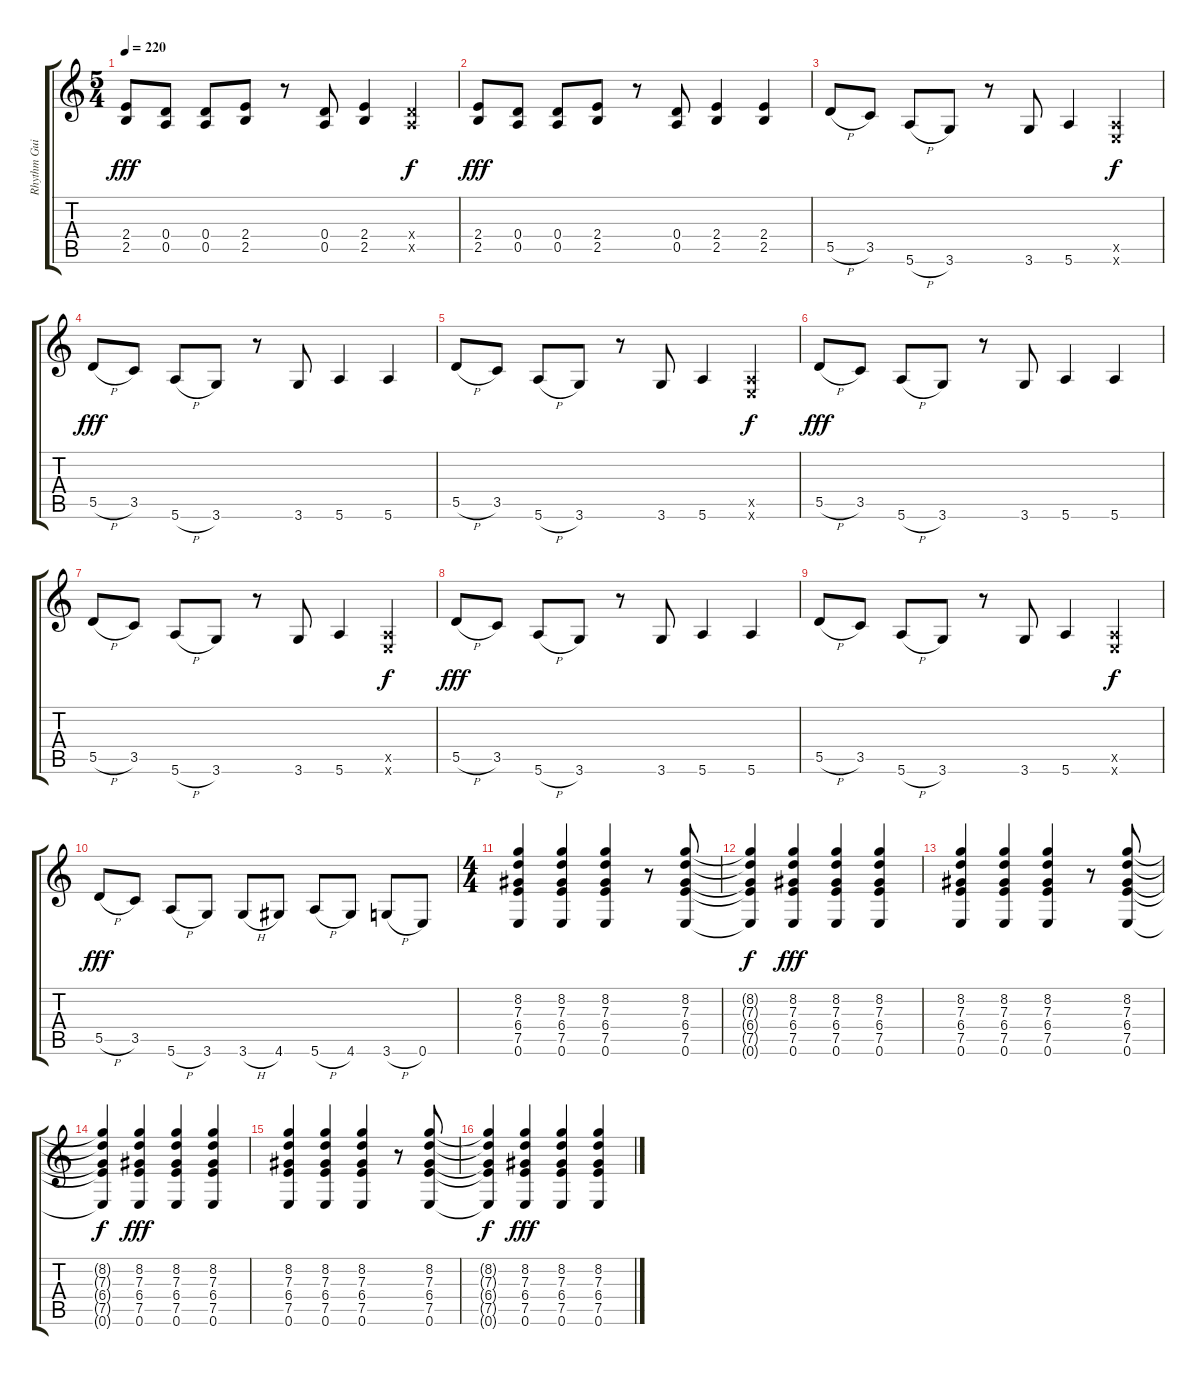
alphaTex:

\track ("Rhythm Guitar" "Rhythm Gui") {instrument distortionguitar}
\staff {score tabs}
\tuning (E4 B3 G3 D3 A2 E2) {hide}
\ts (5 4)
\tempo 220
\clef g2
\ks c
(2.4 2.5).8{dy fff} (0.4 0.5).8 (0.4 0.5).8 (2.4 2.5).8 r.8 (0.4 0.5).8 (2.4 2.5).4 (0.4{x} 0.5{x}).4{dy f} |
(2.4 2.5).8{dy fff} (0.4 0.5).8 (0.4 0.5).8 (2.4 2.5).8 r.8 (0.4 0.5).8 (2.4 2.5).4 (2.4 2.5).4 |
5.5{h}.8 3.5.8 5.6{h}.8 3.6.8 r.8 3.6.8 5.6.4 (0.5{x} 0.6{x}).4{dy f} |
5.5{h}.8{dy fff} 3.5.8 5.6{h}.8 3.6.8 r.8 3.6.8 5.6.4 5.6.4 |
5.5{h}.8 3.5.8 5.6{h}.8 3.6.8 r.8 3.6.8 5.6.4 (0.5{x} 0.6{x}).4{dy f} |
5.5{h}.8{dy fff} 3.5.8 5.6{h}.8 3.6.8 r.8 3.6.8 5.6.4 5.6.4 |
5.5{h}.8 3.5.8 5.6{h}.8 3.6.8 r.8 3.6.8 5.6.4 (0.5{x} 0.6{x}).4{dy f} |
5.5{h}.8{dy fff} 3.5.8 5.6{h}.8 3.6.8 r.8 3.6.8 5.6.4 5.6.4 |
5.5{h}.8 3.5.8 5.6{h}.8 3.6.8 r.8 3.6.8 5.6.4 (0.5{x} 0.6{x}).4{dy f} |
5.5{h}.8{dy fff} 3.5.8 5.6{h}.8 3.6.8 3.6{h}.8 4.6.8 5.6{h}.8 4.6.8 3.6{h}.8 0.6.8 |
\ts (4 4)
(8.2 7.3 6.4 7.5 0.6).4 (8.2 7.3 6.4 7.5 0.6).4 (8.2 7.3 6.4 7.5 0.6).4 r.8 (8.2 7.3 6.4 7.5 0.6).8 |
(8.2{t} 7.3{t} 6.4{t} 7.5{t} 0.6{t}).4{dy f} (8.2 7.3 6.4 7.5 0.6).4{dy fff} (8.2 7.3 6.4 7.5 0.6).4 (8.2 7.3 6.4 7.5 0.6).4 |
(8.2 7.3 6.4 7.5 0.6).4 (8.2 7.3 6.4 7.5 0.6).4 (8.2 7.3 6.4 7.5 0.6).4 r.8 (8.2 7.3 6.4 7.5 0.6).8 |
(8.2{t} 7.3{t} 6.4{t} 7.5{t} 0.6{t}).4{dy f} (8.2 7.3 6.4 7.5 0.6).4{dy fff} (8.2 7.3 6.4 7.5 0.6).4 (8.2 7.3 6.4 7.5 0.6).4 |
(8.2 7.3 6.4 7.5 0.6).4 (8.2 7.3 6.4 7.5 0.6).4 (8.2 7.3 6.4 7.5 0.6).4 r.8 (8.2 7.3 6.4 7.5 0.6).8 |
(8.2{t} 7.3{t} 6.4{t} 7.5{t} 0.6{t}).4{dy f} (8.2 7.3 6.4 7.5 0.6).4{dy fff} (8.2 7.3 6.4 7.5 0.6).4 (8.2 7.3 6.4 7.5 0.6).4
